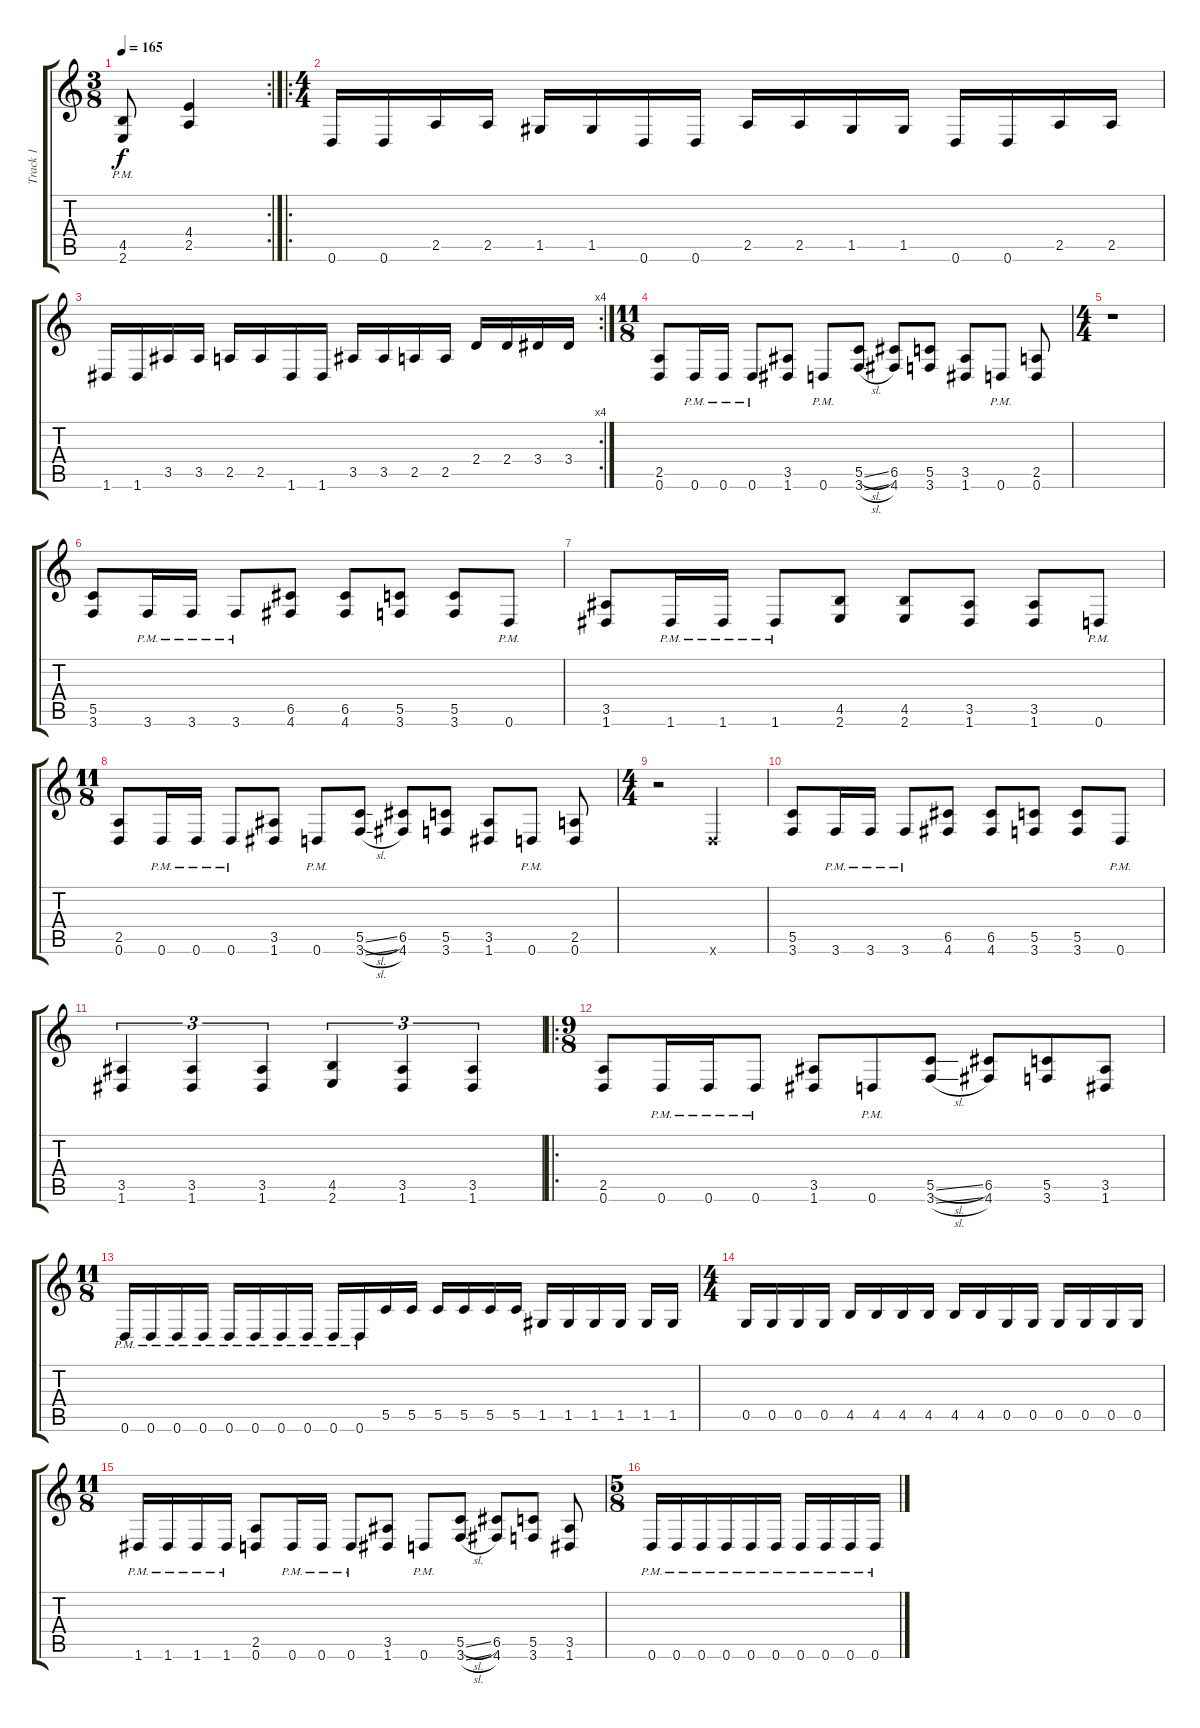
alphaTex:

\track ("Track 1" "Track 1") {instrument distortionguitar}
\staff {score tabs}
\tuning (D4 A3 F3 C3 G2 D2) {hide}
\rc 2
\ts (3 8)
\tempo 165
\clef g2
\ks c
(4.5{pm} 2.6{pm}).8{dy f} (4.4 2.5).4 |
\ro
\ts (4 4)
0.6.16 0.6.16 2.5.16 2.5.16 1.5.16 1.5.16 0.6.16 0.6.16 2.5.16 2.5.16 1.5.16 1.5.16 0.6.16 0.6.16 2.5.16 2.5.16 |
\rc 4
1.6.16 1.6.16 3.5.16 3.5.16 2.5.16 2.5.16 1.6.16 1.6.16 3.5.16 3.5.16 2.5.16 2.5.16 2.4.16 2.4.16 3.4.16 3.4.16 |
\ts (11 8)
(2.5 0.6).8 0.6{pm}.16 0.6{pm}.16 0.6{pm}.8 (3.5 1.6).8 0.6{pm}.8 (5.5{sl} 3.6{sl}).8 (6.5 4.6).8 (5.5 3.6).8 (3.5 1.6).8 0.6{pm}.8 (2.5 0.6).8 |
\ts (4 4)
r.1 |
(5.5 3.6).8 3.6{pm}.16 3.6{pm}.16 3.6{pm}.8 (6.5 4.6).8 (6.5 4.6).8 (5.5 3.6).8 (5.5 3.6).8 0.6{pm}.8 |
(3.5 1.6).8 1.6{pm}.16 1.6{pm}.16 1.6{pm}.8 (4.5 2.6).8 (4.5 2.6).8 (3.5 1.6).8 (3.5 1.6).8 0.6{pm}.8 |
\ts (11 8)
(2.5 0.6).8 0.6{pm}.16 0.6{pm}.16 0.6{pm}.8 (3.5 1.6).8 0.6{pm}.8 (5.5{sl} 3.6{sl}).8 (6.5 4.6).8 (5.5 3.6).8 (3.5 1.6).8 0.6{pm}.8 (2.5 0.6).8 |
\ts (4 4)
r.2 0.6{x}.2 |
(5.5 3.6).8 3.6{pm}.16 3.6{pm}.16 3.6{pm}.8 (6.5 4.6).8 (6.5 4.6).8 (5.5 3.6).8 (5.5 3.6).8 0.6{pm}.8 |
(3.5 1.6).4{tu (3 2)} (3.5 1.6).4{tu (3 2)} (3.5 1.6).4{tu (3 2)} (4.5 2.6).4{tu (3 2)} (3.5 1.6).4{tu (3 2)} (3.5 1.6).4{tu (3 2)} |
\ro
\ts (9 8)
(2.5 0.6).8 0.6{pm}.16 0.6{pm}.16 0.6{pm}.8 (3.5 1.6).8 0.6{pm}.8 (5.5{sl} 3.6{sl}).8 (6.5 4.6).8 (5.5 3.6).8 (3.5 1.6).8 |
\ts (11 8)
0.6{pm}.16 0.6{pm}.16 0.6{pm}.16 0.6{pm}.16 0.6{pm}.16 0.6{pm}.16 0.6{pm}.16 0.6{pm}.16 0.6{pm}.16 0.6{pm}.16 5.5.16 5.5.16 5.5.16 5.5.16 5.5.16 5.5.16 1.5.16 1.5.16 1.5.16 1.5.16 1.5.16 1.5.16 |
\ts (4 4)
0.5.16 0.5.16 0.5.16 0.5.16 4.5.16 4.5.16 4.5.16 4.5.16 4.5.16 4.5.16 0.5.16 0.5.16 0.5.16 0.5.16 0.5.16 0.5.16 |
\ts (11 8)
1.6{pm}.16 1.6{pm}.16 1.6{pm}.16 1.6{pm}.16 (2.5 0.6).8 0.6{pm}.16 0.6{pm}.16 0.6{pm}.8 (3.5 1.6).8 0.6{pm}.8 (5.5{sl} 3.6{sl}).8 (6.5 4.6).8 (5.5 3.6).8 (3.5 1.6).8 |
\ts (5 8)
0.6{pm}.16 0.6{pm}.16 0.6{pm}.16 0.6{pm}.16 0.6{pm}.16 0.6{pm}.16 0.6{pm}.16 0.6{pm}.16 0.6{pm}.16 0.6{pm}.16
